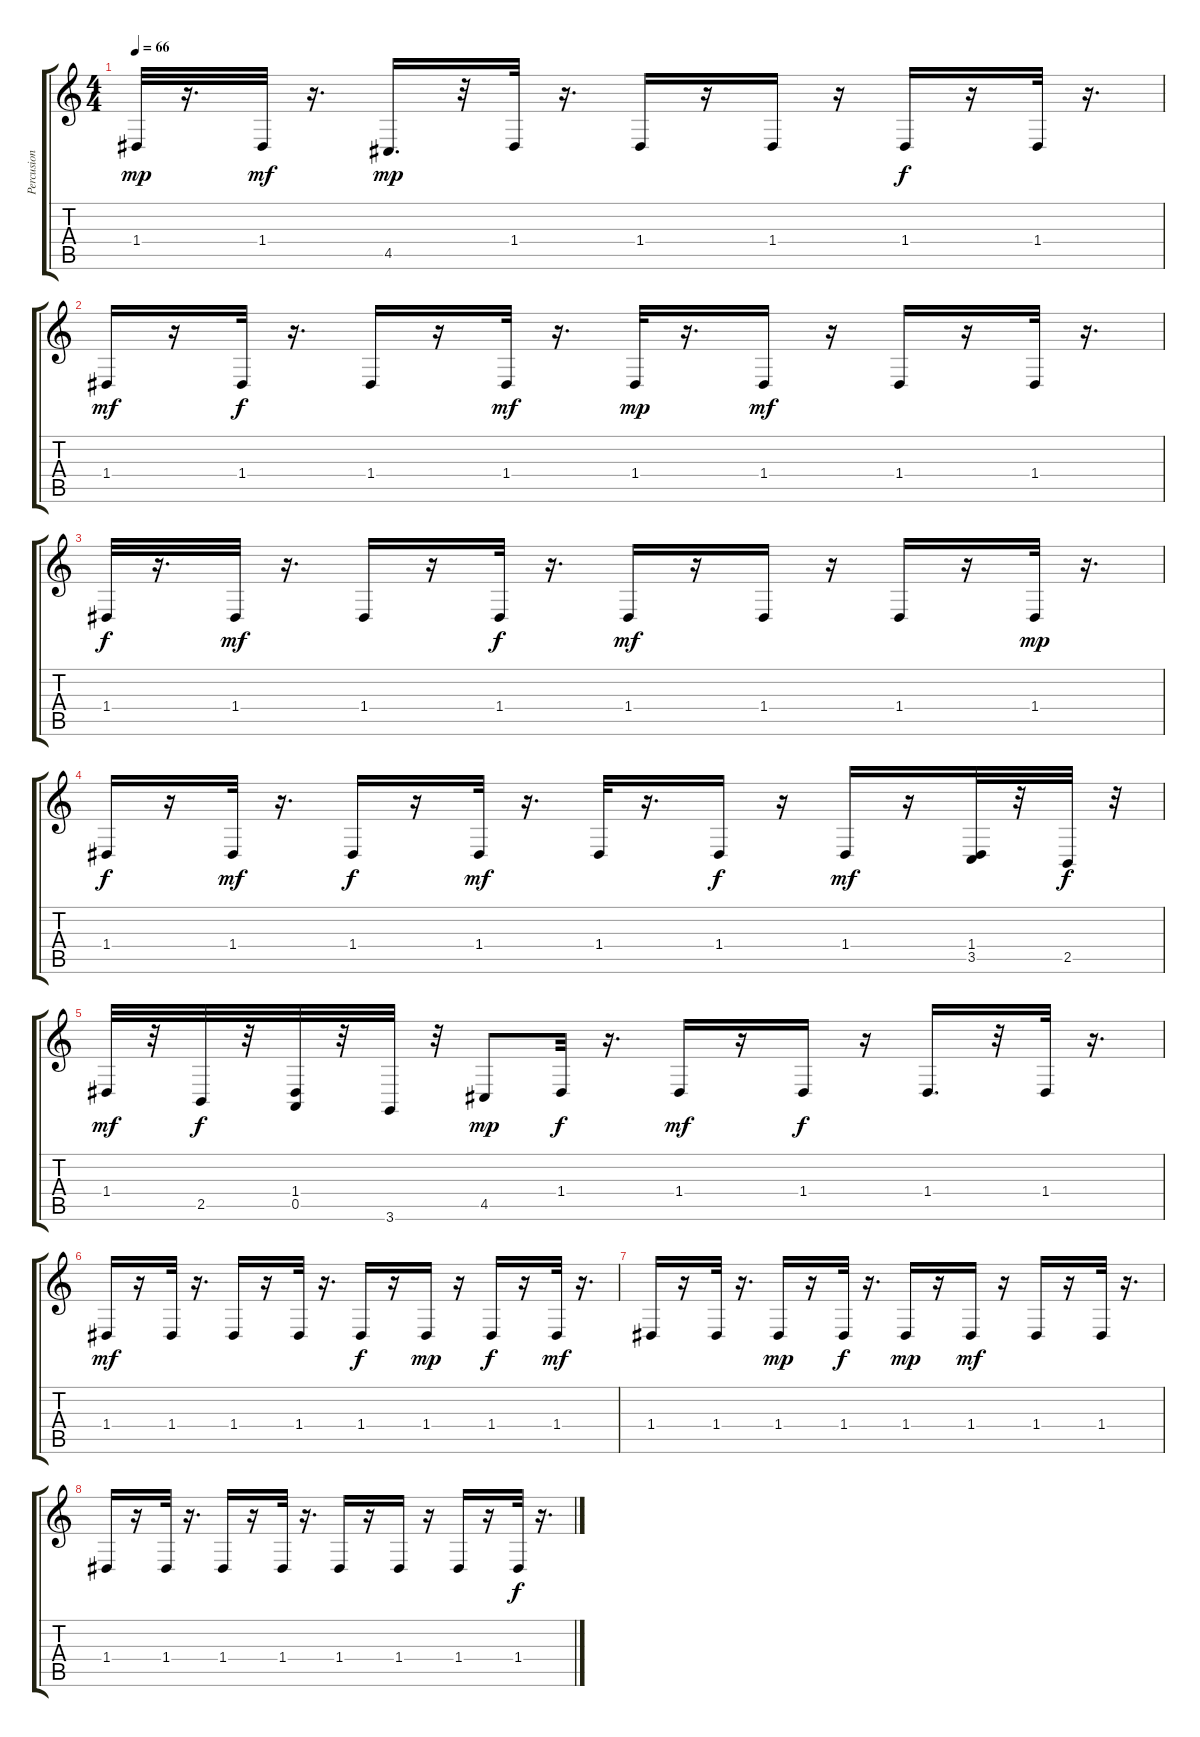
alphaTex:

\track ("Percusion" "Percusion") {instrument melodictom}
\staff {score tabs}
\tuning (E4 B3 G3 D3 A2 E2) {hide}
\ts (4 4)
\tempo 66
\clef g2
\ks c
1.4.32{dy mp} r.16{d} 1.4.32{dy mf} r.16{d} 4.5.16{d dy mp} r.32 1.4.32 r.16{d} 1.4.16 r.16 1.4.16 r.16 1.4.16{dy f} r.16 1.4.32 r.16{d} |
1.4.16{dy mf} r.16 1.4.32{dy f} r.16{d} 1.4.16 r.16 1.4.32{dy mf} r.16{d} 1.4.32{dy mp} r.16{d} 1.4.16{dy mf} r.16 1.4.16 r.16 1.4.32 r.16{d} |
1.4.32{dy f} r.16{d} 1.4.32{dy mf} r.16{d} 1.4.16 r.16 1.4.32{dy f} r.16{d} 1.4.16{dy mf} r.16 1.4.16 r.16 1.4.16 r.16 1.4.32{dy mp} r.16{d} |
1.4.16{dy f} r.16 1.4.32{dy mf} r.16{d} 1.4.16{dy f} r.16 1.4.32{dy mf} r.16{d} 1.4.32 r.16{d} 1.4.16{dy f} r.16 1.4.16{dy mf} r.16 (1.4 3.5).32 r.32 2.5.32{dy f} r.32 |
1.4.32{dy mf} r.32 2.5.32{dy f} r.32 (1.4 0.5).32 r.32 3.6.32 r.32 4.5.8{dy mp} 1.4.32{dy f} r.16{d} 1.4.16{dy mf} r.16 1.4.16{dy f} r.16 1.4.16{d} r.32 1.4.32 r.16{d} |
1.4.16{dy mf} r.16 1.4.32 r.16{d} 1.4.16 r.16 1.4.32 r.16{d} 1.4.16{dy f} r.16 1.4.16{dy mp} r.16 1.4.16{dy f} r.16 1.4.32{dy mf} r.16{d} |
1.4.16 r.16 1.4.32 r.16{d} 1.4.16{dy mp} r.16 1.4.32{dy f} r.16{d} 1.4.16{dy mp} r.16 1.4.16{dy mf} r.16 1.4.16 r.16 1.4.32 r.16{d} |
1.4.16 r.16 1.4.32 r.16{d} 1.4.16 r.16 1.4.32 r.16{d} 1.4.16 r.16 1.4.16 r.16 1.4.16 r.16 1.4.32{dy f} r.16{d}
